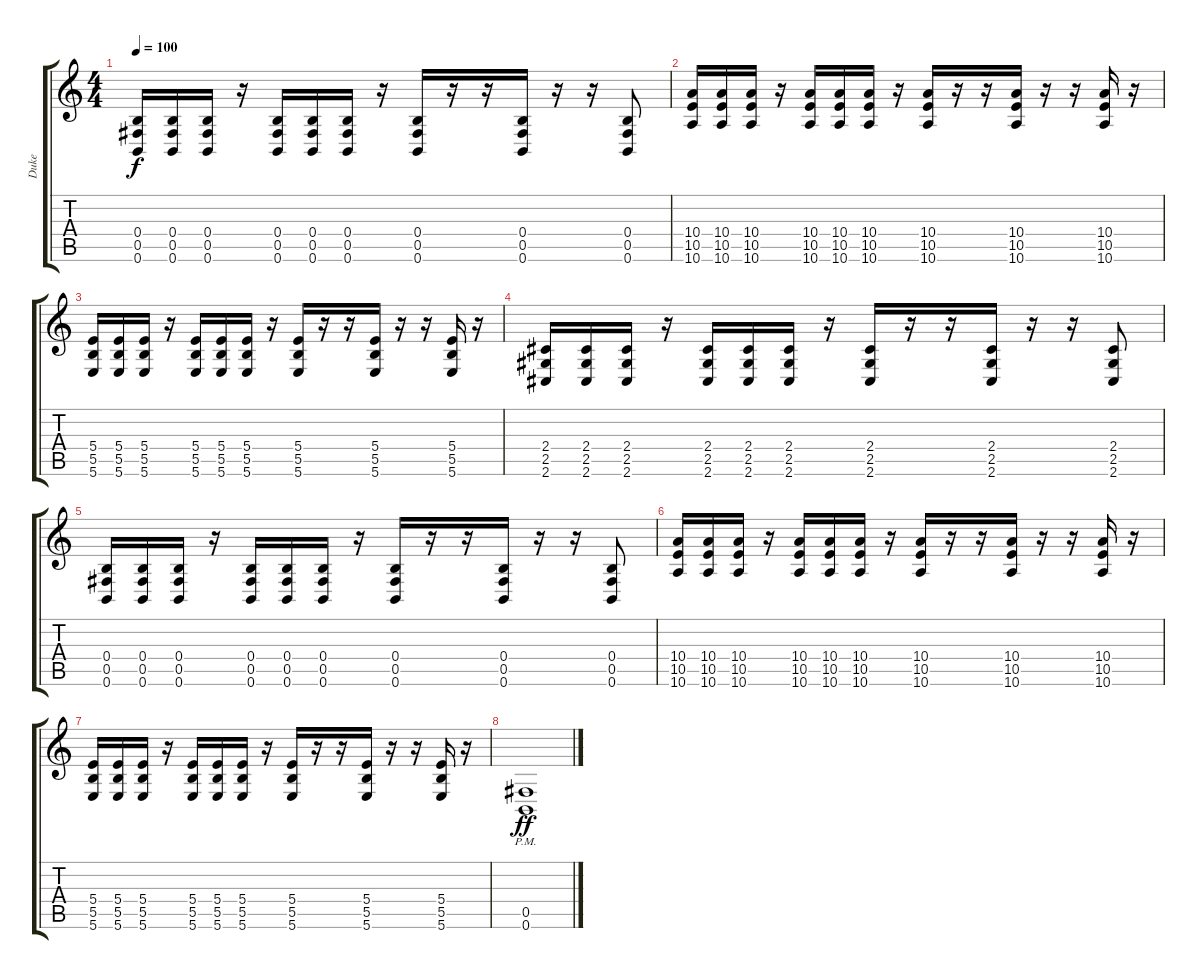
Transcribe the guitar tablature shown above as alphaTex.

\track ("Duke" "Duke") {instrument overdrivenguitar}
\staff {score tabs}
\tuning (Db4 Ab3 E3 B2 Gb2 B1) {hide}
\ts (4 4)
\tempo 100
\clef g2
\ks c
(0.4 0.5 0.6).16{dy f} (0.4 0.5 0.6).16 (0.4 0.5 0.6).16 r.16 (0.4 0.5 0.6).16 (0.4 0.5 0.6).16 (0.4 0.5 0.6).16 r.16 (0.4 0.5 0.6).16 r.16 r.16 (0.4 0.5 0.6).16 r.16 r.16 (0.4 0.5 0.6).8 |
(10.4 10.5 10.6).16 (10.4 10.5 10.6).16 (10.4 10.5 10.6).16 r.16 (10.4 10.5 10.6).16 (10.4 10.5 10.6).16 (10.4 10.5 10.6).16 r.16 (10.4 10.5 10.6).16 r.16 r.16 (10.4 10.5 10.6).16 r.16 r.16 (10.4 10.5 10.6).16 r.16 |
(5.4 5.5 5.6).16 (5.4 5.5 5.6).16 (5.4 5.5 5.6).16 r.16 (5.4 5.5 5.6).16 (5.4 5.5 5.6).16 (5.4 5.5 5.6).16 r.16 (5.4 5.5 5.6).16 r.16 r.16 (5.4 5.5 5.6).16 r.16 r.16 (5.4 5.5 5.6).16 r.16 |
(2.4 2.5 2.6).16 (2.4 2.5 2.6).16 (2.4 2.5 2.6).16 r.16 (2.4 2.5 2.6).16 (2.4 2.5 2.6).16 (2.4 2.5 2.6).16 r.16 (2.4 2.5 2.6).16 r.16 r.16 (2.4 2.5 2.6).16 r.16 r.16 (2.4 2.5 2.6).8 |
(0.4 0.5 0.6).16 (0.4 0.5 0.6).16 (0.4 0.5 0.6).16 r.16 (0.4 0.5 0.6).16 (0.4 0.5 0.6).16 (0.4 0.5 0.6).16 r.16 (0.4 0.5 0.6).16 r.16 r.16 (0.4 0.5 0.6).16 r.16 r.16 (0.4 0.5 0.6).8 |
(10.4 10.5 10.6).16 (10.4 10.5 10.6).16 (10.4 10.5 10.6).16 r.16 (10.4 10.5 10.6).16 (10.4 10.5 10.6).16 (10.4 10.5 10.6).16 r.16 (10.4 10.5 10.6).16 r.16 r.16 (10.4 10.5 10.6).16 r.16 r.16 (10.4 10.5 10.6).16 r.16 |
(5.4 5.5 5.6).16 (5.4 5.5 5.6).16 (5.4 5.5 5.6).16 r.16 (5.4 5.5 5.6).16 (5.4 5.5 5.6).16 (5.4 5.5 5.6).16 r.16 (5.4 5.5 5.6).16 r.16 r.16 (5.4 5.5 5.6).16 r.16 r.16 (5.4 5.5 5.6).16 r.16 |
(0.5{pm} 0.6{pm}).1{dy ff}
